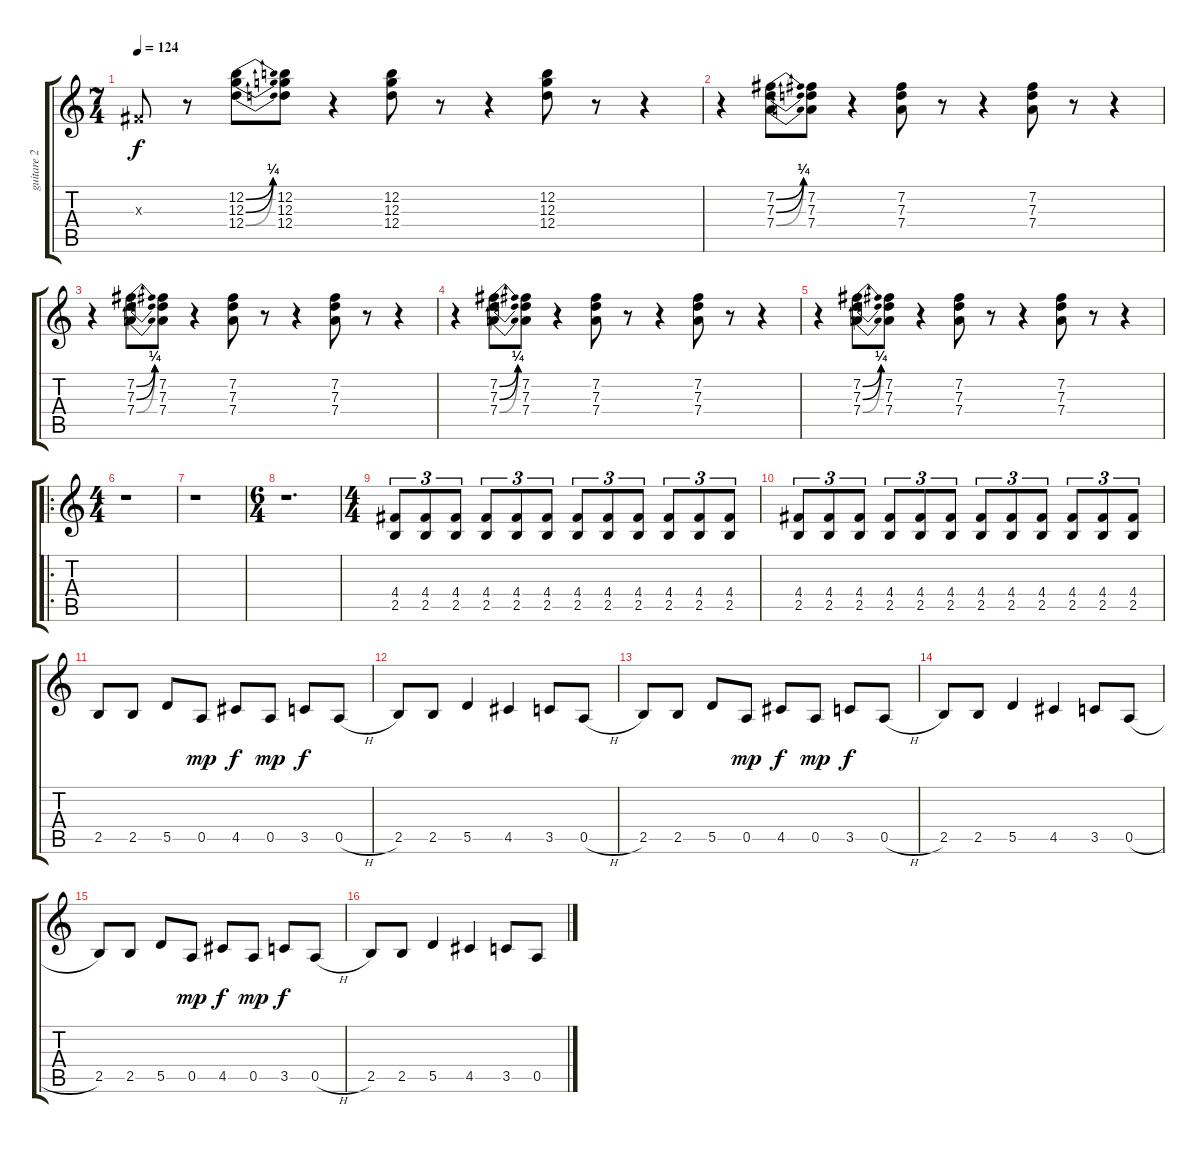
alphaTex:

\track ("guitare 2" "guitare 2") {instrument acousticguitarnylon}
\staff {score tabs}
\tuning (E4 B3 G3 D3 A2 E2) {hide}
\ts (7 4)
\tempo 124
\clef g2
\ks c
-1.3{x}.8{dy f} r.8 (12.2{be (bend 0 0 60 1)} 12.3{be (bend 0 0 60 1)} 12.4{be (bend 0 0 60 1)}).8 (12.2 12.3 12.4).8 r.4 (12.2 12.3 12.4).8 r.8 r.4 (12.2 12.3 12.4).8 r.8 r.4 |
r.4 (7.2{be (bend 0 0 60 1)} 7.3{be (bend 0 0 60 1)} 7.4{be (bend 0 0 60 1)}).8 (7.2 7.3 7.4).8 r.4 (7.2 7.3 7.4).8 r.8 r.4 (7.2 7.3 7.4).8 r.8 r.4 |
r.4 (7.2{be (bend 0 0 60 1)} 7.3{be (bend 0 0 60 1)} 7.4{be (bend 0 0 60 1)}).8 (7.2 7.3 7.4).8 r.4 (7.2 7.3 7.4).8 r.8 r.4 (7.2 7.3 7.4).8 r.8 r.4 |
r.4 (7.2{be (bend 0 0 60 1)} 7.3{be (bend 0 0 60 1)} 7.4{be (bend 0 0 60 1)}).8 (7.2 7.3 7.4).8 r.4 (7.2 7.3 7.4).8 r.8 r.4 (7.2 7.3 7.4).8 r.8 r.4 |
r.4 (7.2{be (bend 0 0 60 1)} 7.3{be (bend 0 0 60 1)} 7.4{be (bend 0 0 60 1)}).8 (7.2 7.3 7.4).8 r.4 (7.2 7.3 7.4).8 r.8 r.4 (7.2 7.3 7.4).8 r.8 r.4 |
\ro
\ts (4 4)
r.1 |
r.1 |
\ts (6 4)
r.1{d} |
\ts (4 4)
(4.4 2.5).8{tu (3 2)} (4.4 2.5).8{tu (3 2)} (4.4 2.5).8{tu (3 2)} (4.4 2.5).8{tu (3 2)} (4.4 2.5).8{tu (3 2)} (4.4 2.5).8{tu (3 2)} (4.4 2.5).8{tu (3 2)} (4.4 2.5).8{tu (3 2)} (4.4 2.5).8{tu (3 2)} (4.4 2.5).8{tu (3 2)} (4.4 2.5).8{tu (3 2)} (4.4 2.5).8{tu (3 2)} |
(4.4 2.5).8{tu (3 2)} (4.4 2.5).8{tu (3 2)} (4.4 2.5).8{tu (3 2)} (4.4 2.5).8{tu (3 2)} (4.4 2.5).8{tu (3 2)} (4.4 2.5).8{tu (3 2)} (4.4 2.5).8{tu (3 2)} (4.4 2.5).8{tu (3 2)} (4.4 2.5).8{tu (3 2)} (4.4 2.5).8{tu (3 2)} (4.4 2.5).8{tu (3 2)} (4.4 2.5).8{tu (3 2)} |
2.5.8 2.5.8 5.5.8 0.5.8{dy mp} 4.5.8{dy f} 0.5.8{dy mp} 3.5.8{dy f} 0.5{h}.8 |
2.5.8 2.5.8 5.5.4 4.5.4 3.5.8 0.5{h}.8 |
2.5.8 2.5.8 5.5.8 0.5.8{dy mp} 4.5.8{dy f} 0.5.8{dy mp} 3.5.8{dy f} 0.5{h}.8 |
2.5.8 2.5.8 5.5.4 4.5.4 3.5.8 0.5{h}.8 |
2.5.8 2.5.8 5.5.8 0.5.8{dy mp} 4.5.8{dy f} 0.5.8{dy mp} 3.5.8{dy f} 0.5{h}.8 |
2.5.8 2.5.8 5.5.4 4.5.4 3.5.8 0.5{h}.8
